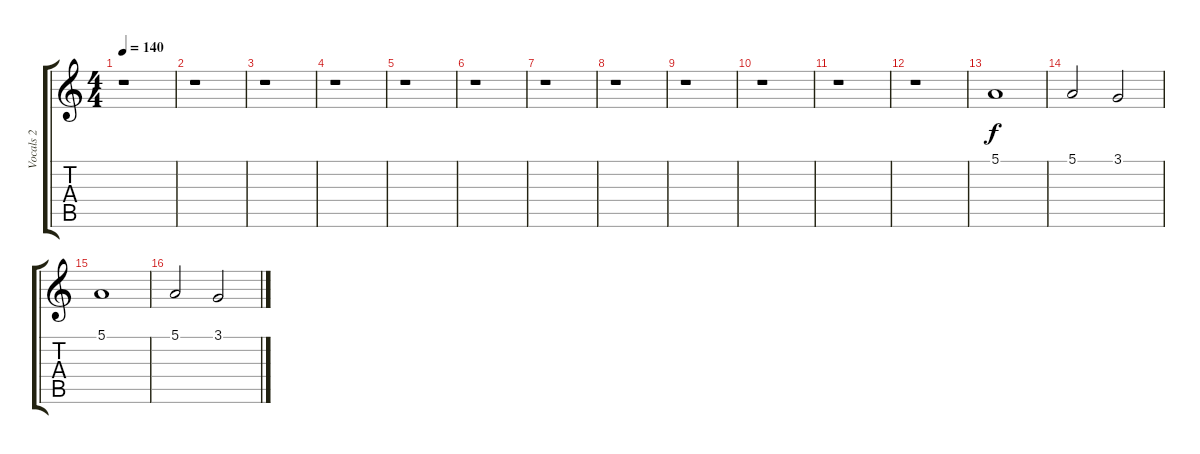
\track ("Vocals 2" "Vocals 2") {instrument lead8bassandlead}
\staff {score tabs}
\tuning (E4 B3 G3 D3 A2 E2) {hide}
\ts (4 4)
\tempo 140
\clef g2
\ks c
r.1{dy f} |
r.1 |
r.1 |
r.1 |
r.1 |
r.1 |
r.1 |
r.1 |
r.1 |
r.1 |
r.1 |
r.1 |
5.1.1 |
5.1.2 3.1.2 |
5.1.1 |
5.1.2 3.1.2
